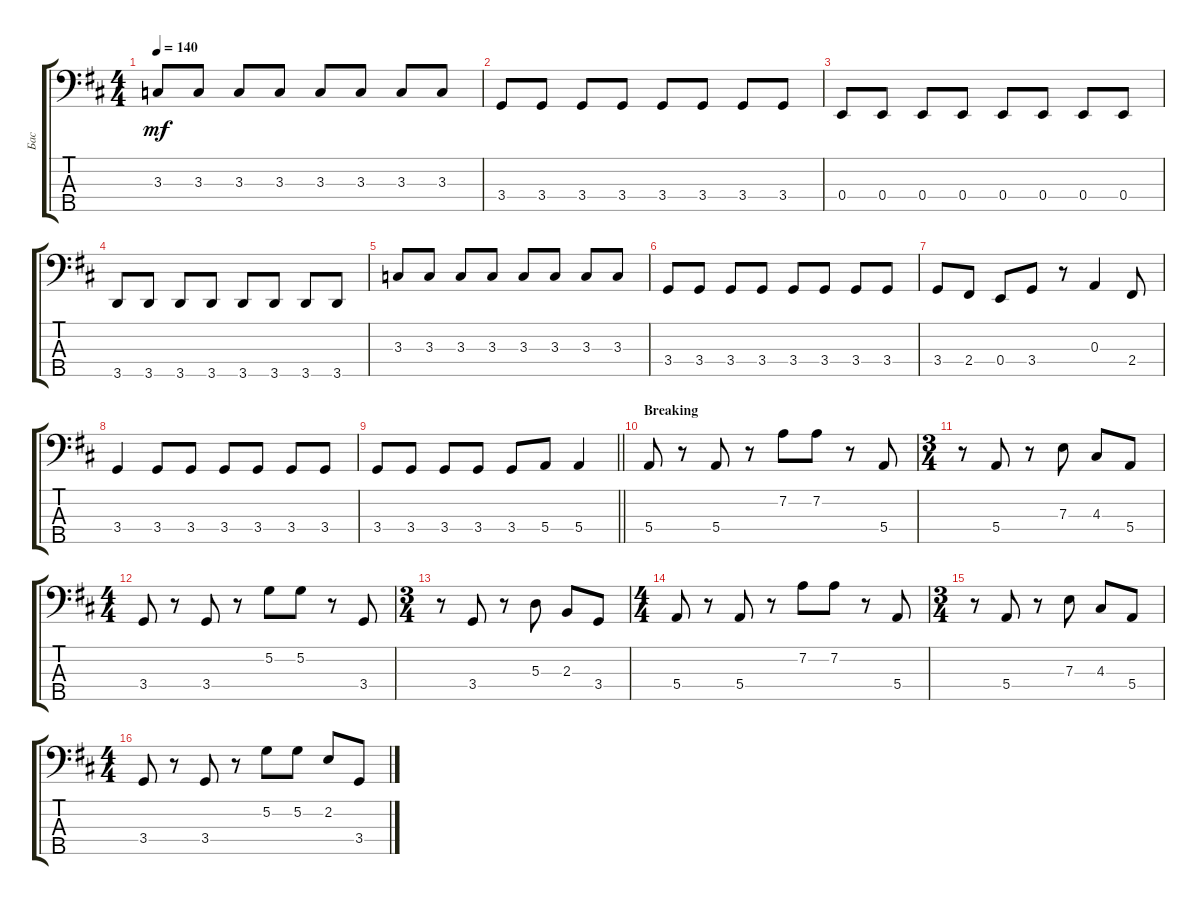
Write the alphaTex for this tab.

\track ("Бас" "Бас") {instrument electricbassfinger}
\staff {score tabs}
\tuning (G2 D2 A1 E1 B0) {hide}
\ts (4 4)
\tempo 140
\clef f4
\ks bminor
3.3.8{dy mf} 3.3.8 3.3.8 3.3.8 3.3.8 3.3.8 3.3.8 3.3.8 |
3.4.8 3.4.8 3.4.8 3.4.8 3.4.8 3.4.8 3.4.8 3.4.8 |
0.4.8 0.4.8 0.4.8 0.4.8 0.4.8 0.4.8 0.4.8 0.4.8 |
3.5.8 3.5.8 3.5.8 3.5.8 3.5.8 3.5.8 3.5.8 3.5.8 |
3.3.8 3.3.8 3.3.8 3.3.8 3.3.8 3.3.8 3.3.8 3.3.8 |
3.4.8 3.4.8 3.4.8 3.4.8 3.4.8 3.4.8 3.4.8 3.4.8 |
3.4.8 2.4.8 0.4.8 3.4.8 r.8 0.3.4 2.4.8 |
3.4.4 3.4.8 3.4.8 3.4.8 3.4.8 3.4.8 3.4.8 |
\barLineRight lightlight
3.4.8 3.4.8 3.4.8 3.4.8 3.4.8 5.4.8 5.4.4 |
\section ("" "Breaking")
5.4.8 r.8 5.4.8 r.8 7.2.8 7.2.8 r.8 5.4.8 |
\ts (3 4)
r.8 5.4.8 r.8 7.3.8 4.3.8 5.4.8 |
\ts (4 4)
3.4.8 r.8 3.4.8 r.8 5.2.8 5.2.8 r.8 3.4.8 |
\ts (3 4)
r.8 3.4.8 r.8 5.3.8 2.3.8 3.4.8 |
\ts (4 4)
5.4.8 r.8 5.4.8 r.8 7.2.8 7.2.8 r.8 5.4.8 |
\ts (3 4)
r.8 5.4.8 r.8 7.3.8 4.3.8 5.4.8 |
\ts (4 4)
3.4.8 r.8 3.4.8 r.8 5.2.8 5.2.8 2.2.8 3.4.8
